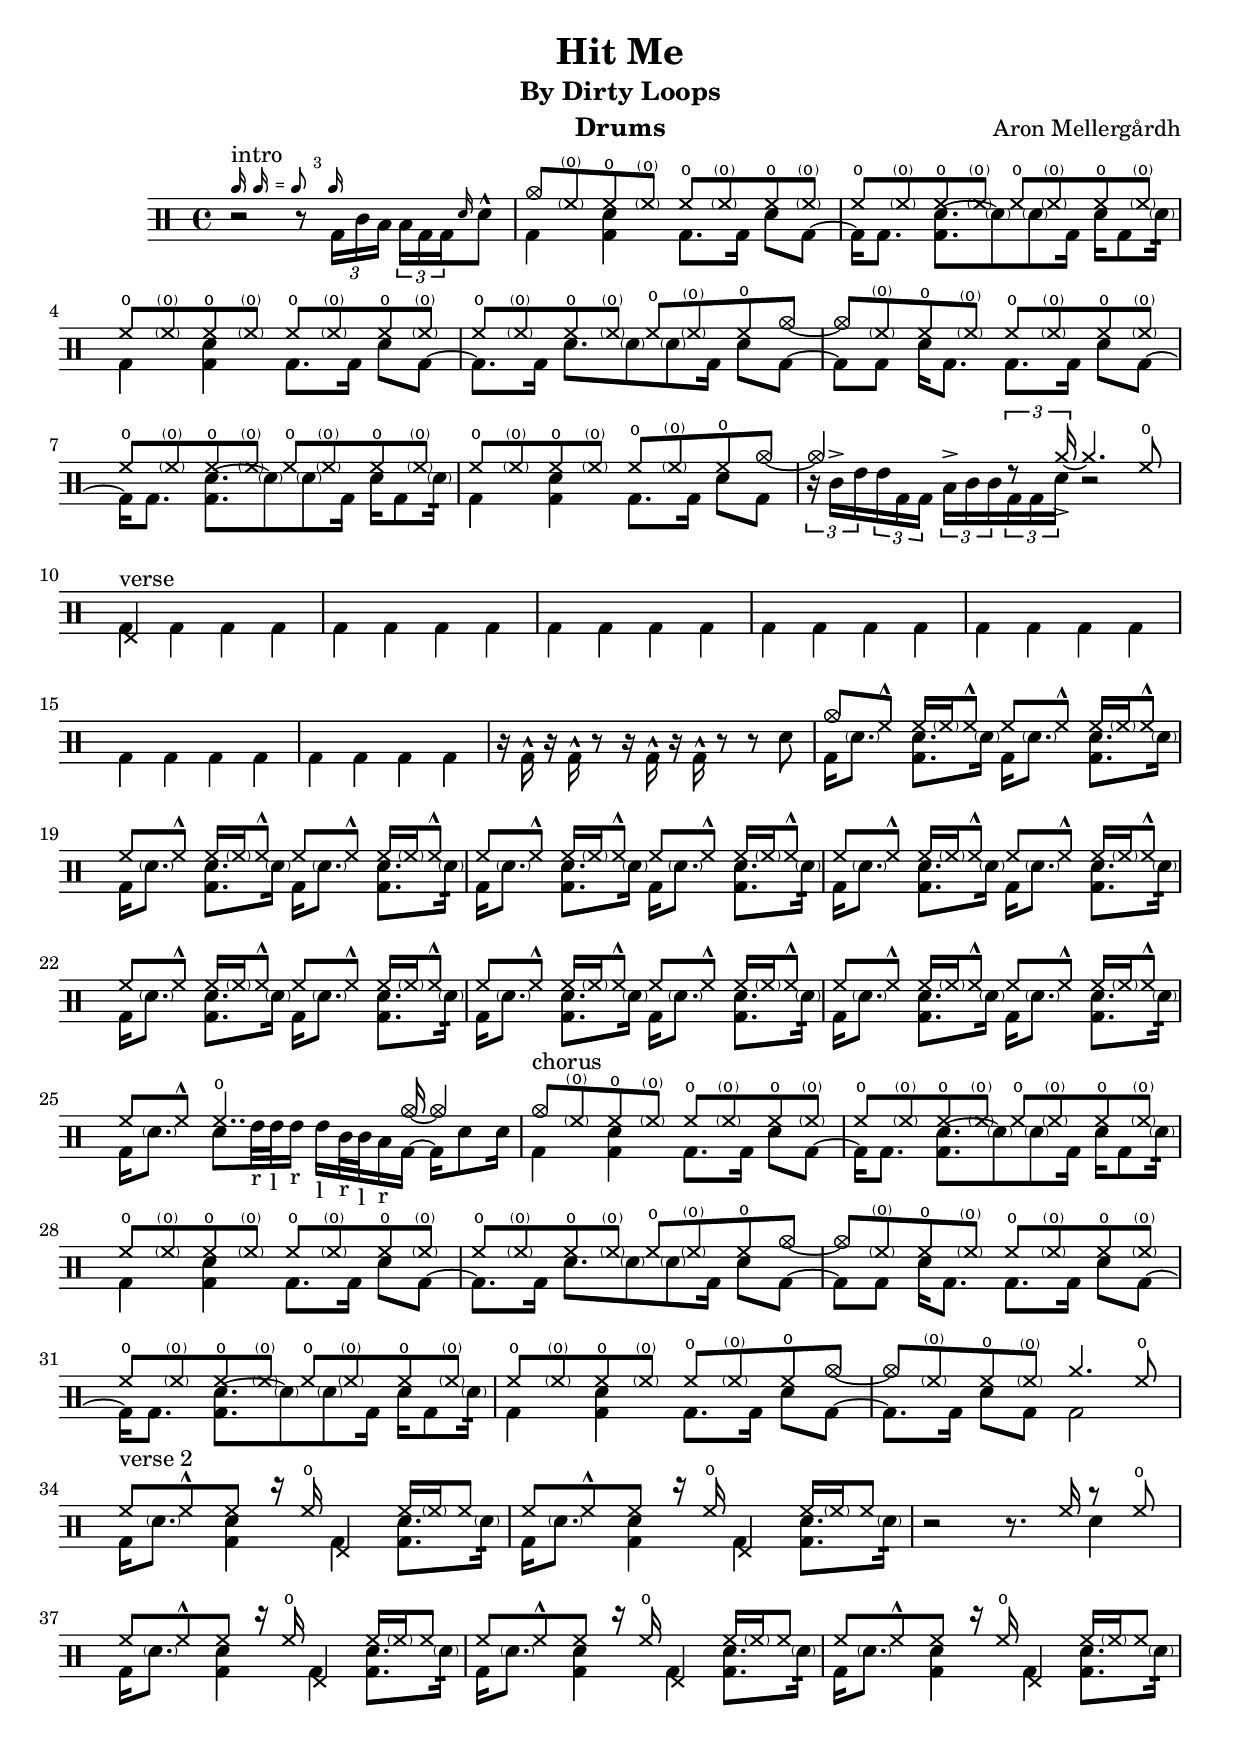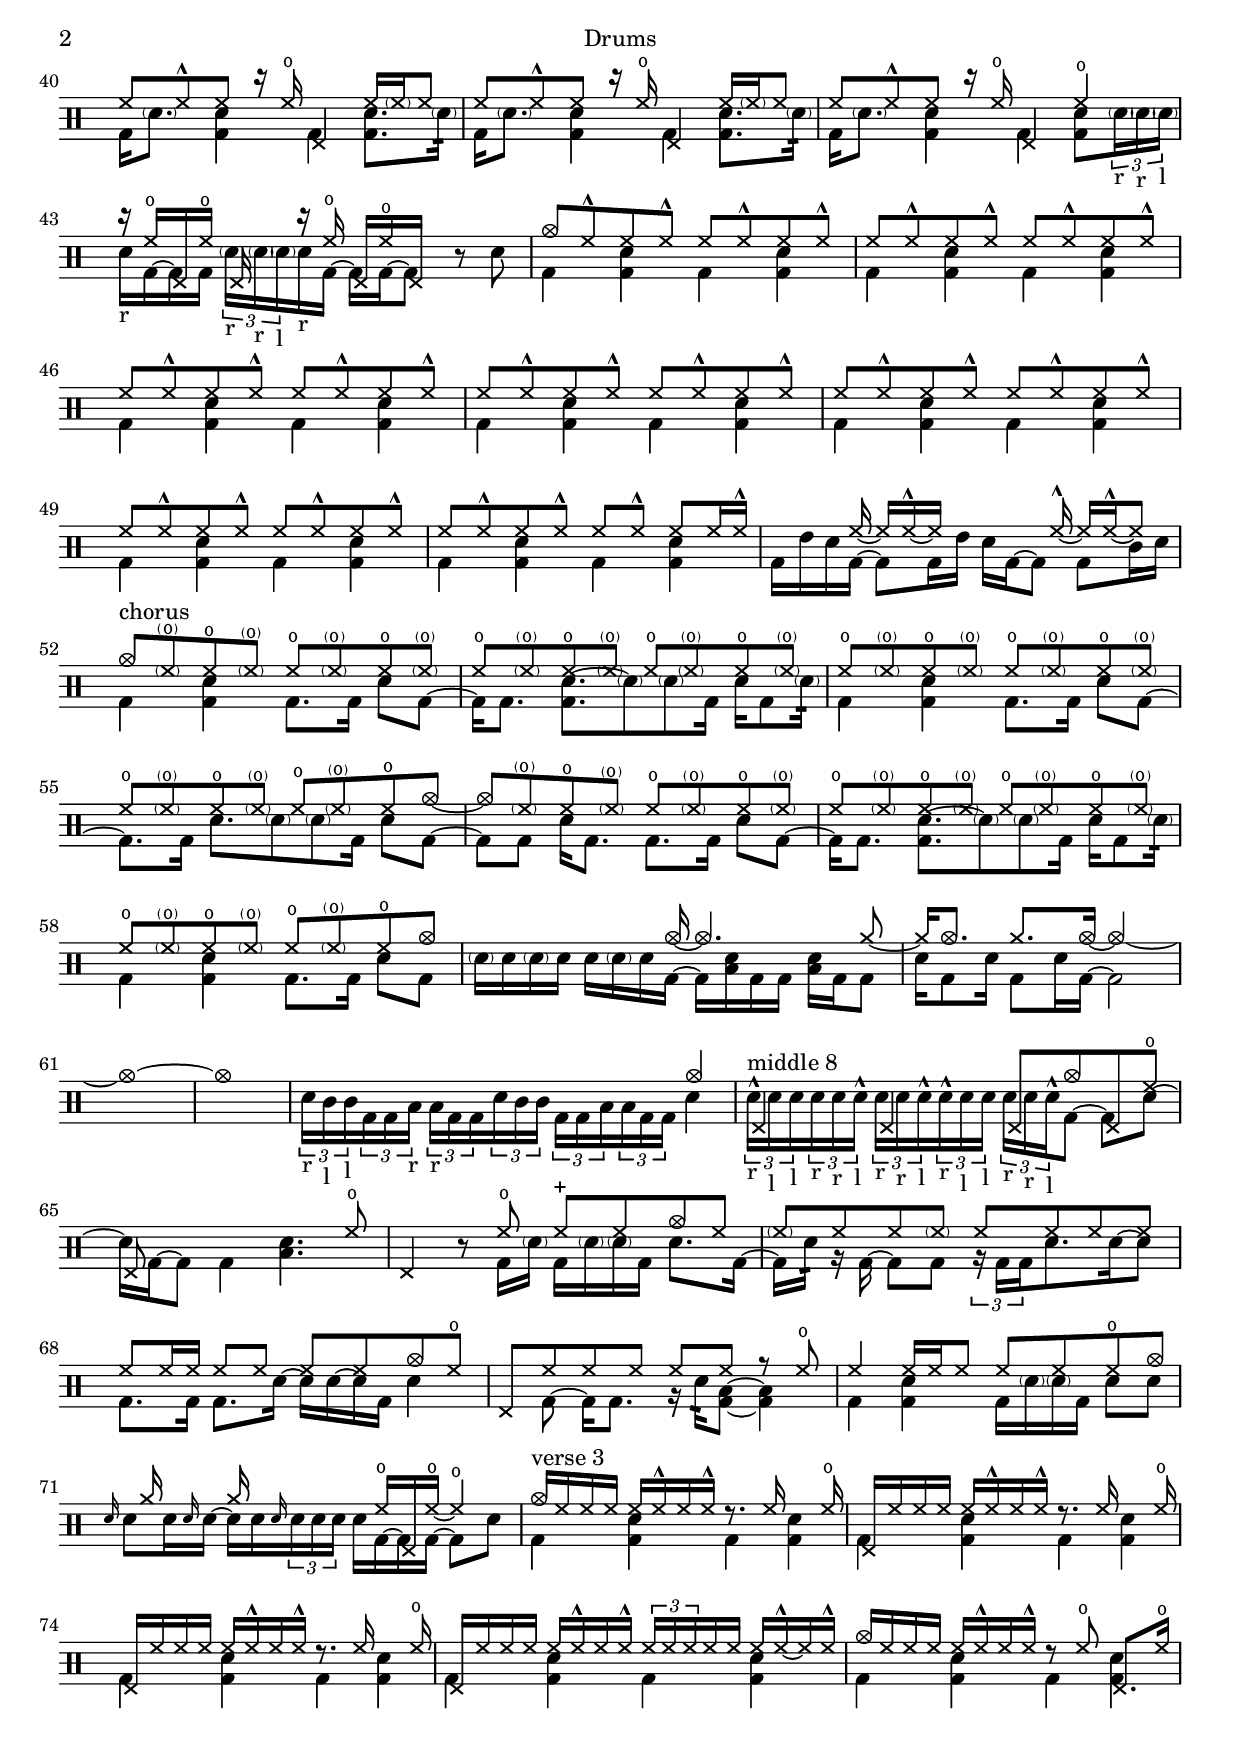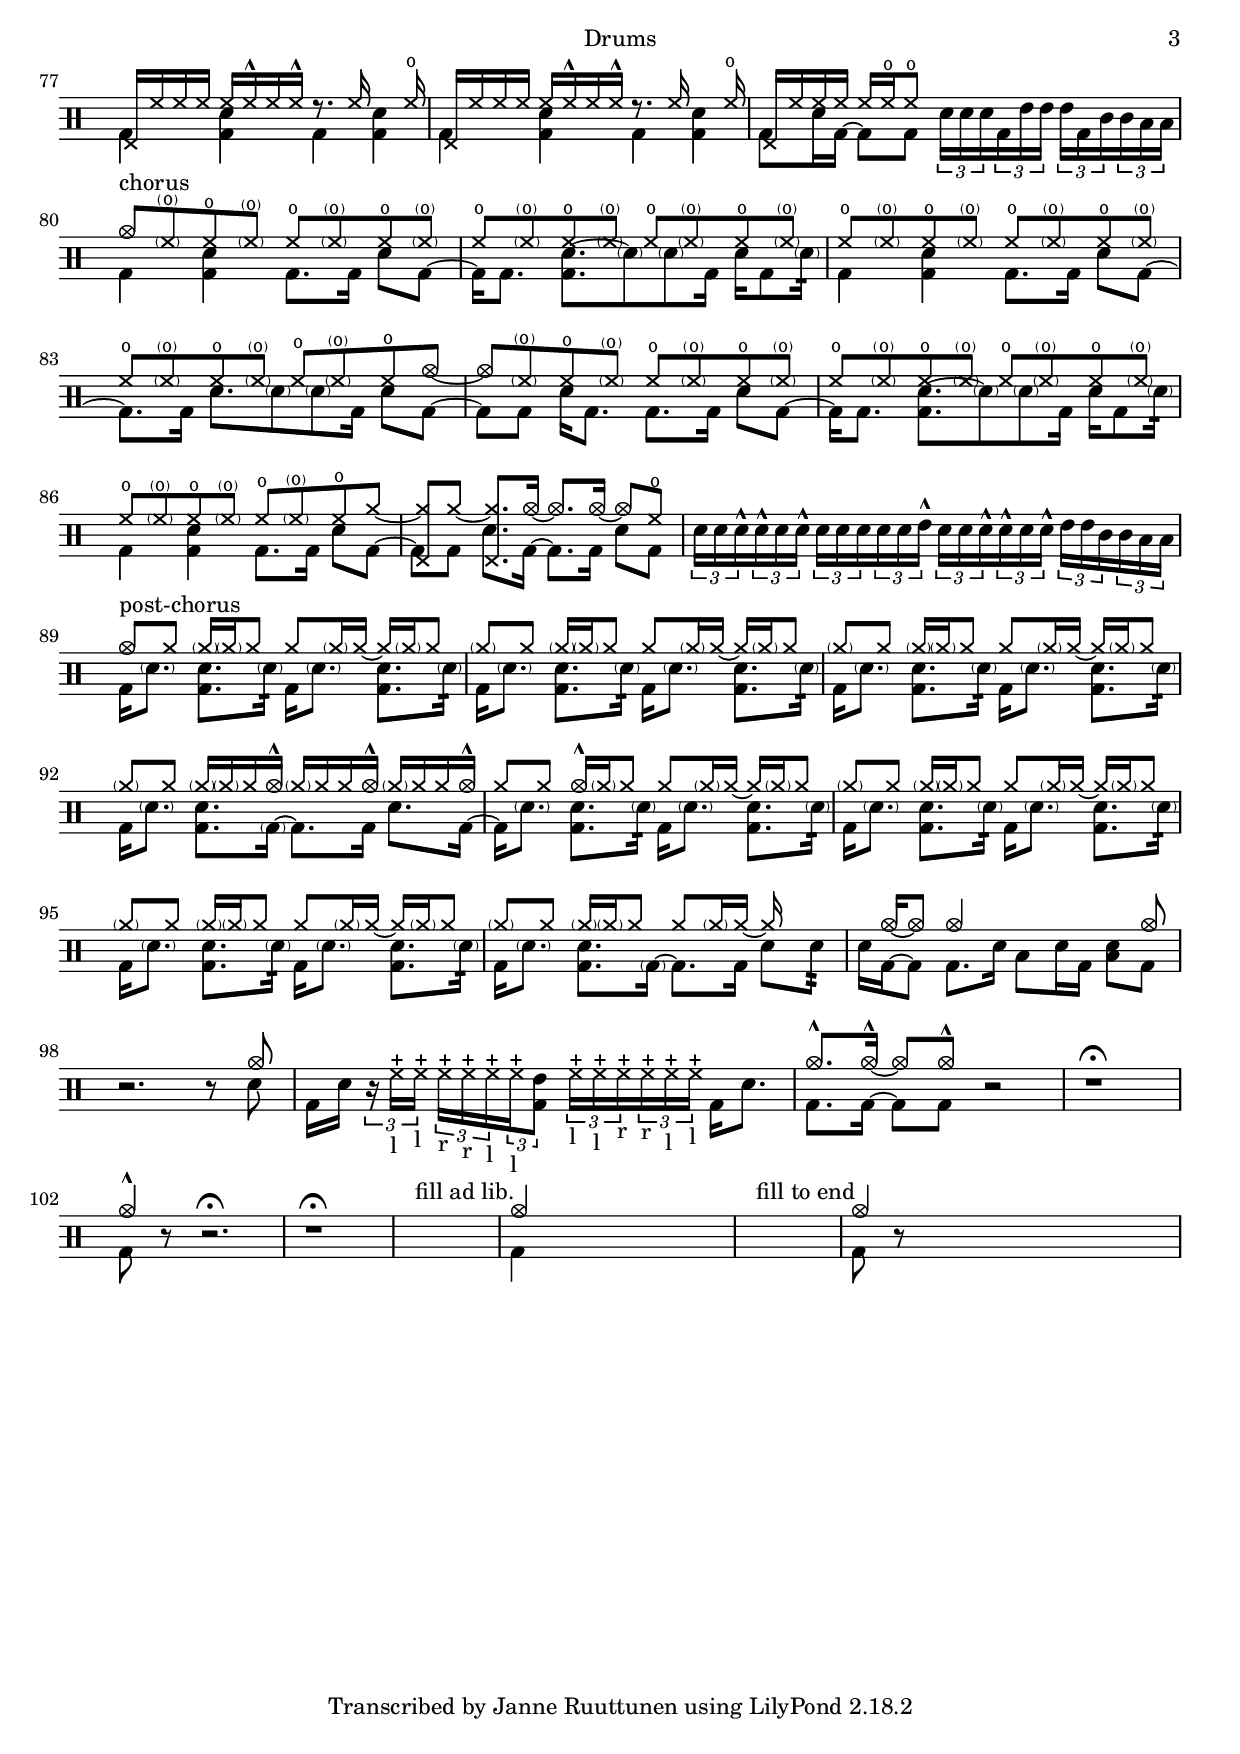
\version "2.18.2"
% \pointAndClickOff

\header {
  title = "Hit Me"
  subtitle = "By Dirty Loops"
  composer = "Aron Mellergårdh"
  instrument = "Drums"
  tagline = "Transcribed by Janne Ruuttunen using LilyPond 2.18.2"
}

chHH = \drummode { hho8 \parenthesize hho hho \parenthesize hho }
vHH = \drummode {hh8 hh^^ hh16 \parenthesize hh hh8^^}

introUp = \drummode {
  s1
  cymc8 \parenthesize hho hho \parenthesize hho
  \repeat percent 6 \chHH
  hho \parenthesize hho hho cymc~ 
  cymc \parenthesize hho hho \parenthesize hho
  \repeat percent 4 \chHH
  hho \parenthesize hho hho cymc8~cymc4 s8 \tuplet 3/2 {r8 cymcb16->~} cymcb4. hho8
}
introDown = \drummode {
  r2 r8 \tuplet 3/2 { bd16 tomml toml } \tuplet 3/2 { toml bd bd} \grace { sn16 } sn8^^
  bd4 <bd sn>4 bd8. bd16 sn8 bd8~bd16 bd8. <bd sn~>8. \parenthesize sn8 \parenthesize sn bd16 sn16 bd8 \parenthesize sn16:32
  bd4 <bd sn>4 bd8. bd16 sn8 bd8~bd8. bd16 sn8. \parenthesize sn8 \parenthesize sn bd16 sn8 bd8~
  bd8 bd8 sn16 bd8. bd8. bd16 sn8 bd8~bd16 bd8. <bd sn~>8. \parenthesize sn8 \parenthesize sn bd16 sn16 bd8 \parenthesize sn16:32
  bd4 <bd sn>4 bd8. bd16 sn8 bd8 \tuplet 3/2 8 {r16 tomml16-> tommh tommh bd bd toml-> tomml tomml bd bd sn} r2 
}
vAup = \drummode {
  hhp4 s2. \repeat percent 7 {s1}
  cymc8 hh^^ hh16 \parenthesize hh hh8^^
  \repeat percent 13 \vHH 
  hh8 hh^^ hho4.. cymca16~cymca4
}
vGrooveA = \drummode { bd16 \parenthesize sn8. <bd sn> \parenthesize sn16 }
vGrooveB = \drummode { bd16 \parenthesize sn8. <bd sn> \parenthesize sn16:32 }
vAdown = \drummode {
  \repeat percent 7 {bd4 bd bd bd } r16 bd^^ r bd^^ r8 r16 bd^^ r bd^^ r8 r8 sn8
  \repeat percent 3 { \vGrooveA } \vGrooveB
  \repeat percent 5 { \vGrooveA \vGrooveB }
  bd16 \parenthesize sn8. sn8 tommh32_"r" tommh_"l" tommh16_"r" tommh_"l" tomml32_"r" tomml32_"l" toml16_"r" bd16~bd sn8 sn16
}

chAup = \drummode {
  cymc8 \parenthesize hho hho \parenthesize hho
  \repeat percent 6 \chHH
  hho \parenthesize hho hho cymc~ 
  cymc \parenthesize hho hho \parenthesize hho
  \repeat percent 4 \chHH
  hho \parenthesize hho hho cymc~
  cymc8 \parenthesize hho hho \parenthesize hho cymcb4. hho8
}
chAdown = \drummode {
  bd4 <bd sn>4 bd8. bd16 sn8 bd8~bd16 bd8. <bd sn~>8. \parenthesize sn8 \parenthesize sn bd16 sn16 bd8 \parenthesize sn16:32
  bd4 <bd sn>4 bd8. bd16 sn8 bd8~bd8. bd16 sn8. \parenthesize sn8 \parenthesize sn bd16 sn8 bd8~
  bd8 bd8 sn16 bd8. bd8. bd16 sn8 bd8~bd16 bd8. <bd sn~>8. \parenthesize sn8 \parenthesize sn bd16 sn16 bd8 \parenthesize sn16:32
  bd4 <bd sn>4 bd8. bd16 sn8 bd8~bd8. bd16 sn8 bd bd2  
}

vBGrooveUp = \drummode {
  hh8 hh^^ hh8 r16 hho hhp4 hh16 \parenthesize hh16 hh8  
} 
vBGrooveDown = \drummode {
  bd16 \parenthesize sn8. <bd sn>4 bd <bd sn>8. \parenthesize sn16:32
}
vBSimpleUp = \drummode {
  hh8 hh^^ hh hh^^ hh hh^^ hh hh^^    
}
vBSimpleDown = \drummode {
  bd4 <bd sn> bd <bd sn>
}
vBup = \drummode {
  \repeat percent 2 { \vBGrooveUp }
  r2 r8. hh16 r8 hho
  \repeat percent 5 { \vBGrooveUp }
  hh8 hh^^ hh8 r16 hho hhp4 hho4
  r16 hho hhp hho hhp s r hho hhp hho hhp s s4
  cymc8 hh^^ hh hh^^ hh hh^^ hh hh^^    
  \repeat percent 5 { \vBSimpleUp }
  hh hh^^ hh hh^^ hh hh^^ hh hh16 hh16^^
  s8. hh16~hh hh^^~hh s4 hh16^^~hh hh^^~hh8
}
vBdown = \drummode {
  \repeat percent 2 { \vBGrooveDown }
  s2. sn4
  \repeat percent 5 { \vBGrooveDown }
  bd16 \parenthesize sn8. <bd sn>4 bd <bd sn>8 \tuplet 3/2 {\parenthesize sn16_"r" \parenthesize sn_"r" \parenthesize sn_"l"}
  sn16_"r" bd~bd bd \tuplet 3/2  {\parenthesize sn16_"r" \parenthesize sn_"r" \parenthesize sn_"l"} sn16_"r" bd~bd bd~bd8 r sn
  \repeat percent 7 { \vBSimpleDown }
  bd16 tommh sn bd16~bd8 bd16 tommh sn bd16~bd8 bd tomml16 sn
}

chBup = \drummode {
  cymc8 \parenthesize hho hho \parenthesize hho
  \repeat percent 6 \chHH
  hho \parenthesize hho hho cymc~ 
  cymc \parenthesize hho hho \parenthesize hho
  \repeat percent 4 \chHH
  hho \parenthesize hho hho cymc
  s4 s8. cymc16~cymc4. cymcb8~cymcb16 cymc8. cymcb8. cymc16~cymc2~
  cymc1~cymc
  s2. cymc4
}
chBdown = \drummode {
  bd4 <bd sn>4 bd8. bd16 sn8 bd8~bd16 bd8. <bd sn~>8. \parenthesize sn8 \parenthesize sn bd16 sn16 bd8 \parenthesize sn16:32
  bd4 <bd sn>4 bd8. bd16 sn8 bd8~bd8. bd16 sn8. \parenthesize sn8 \parenthesize sn bd16 sn8 bd8~
  bd8 bd8 sn16 bd8. bd8. bd16 sn8 bd8~bd16 bd8. <bd sn~>8. \parenthesize sn8 \parenthesize sn bd16 sn16 bd8 \parenthesize sn16:32
  bd4 <bd sn>4 bd8. bd16 sn8 bd
  \parenthesize sn16 sn \parenthesize sn sn sn \parenthesize sn sn bd16~bd <sn toml>16 bd bd <sn toml>16 bd16 bd8 sn16 bd8 sn16 bd8 sn16 bd16~bd2
  s1 s
  \tuplet 3/2 8 {sn16_"r" tomml_"l" tomml_"l" bd bd toml_"r" toml_"r" bd bd sn16 tomml tomml bd bd toml toml bd bd} sn4
}
brUp = \drummode {
  hhp4 hhp4 hhp8 cymc hhp hho
  hhp8 s8 s4 s s8 hho8
  hhp4 r8 hho hhc hh cymc hh \parenthesize hh hh hh \parenthesize hh hh hh hh hh
  hh hh16 hh hh8 hh hh hh cymc hho
  hhp hh hh hh hh hh r hho
  hh4 hh16 hh hh8 hh hh hho cymc
  s16 cymr s s cymr s s s s hho hhp hho~hho4
}
brDown = \drummode {
  \tuplet 3/2 8 {sn16_"r"^^ sn_"l" sn_"l" sn_"r" sn_"r" sn_"l"^^ sn_"r" sn_"r" sn^^_"l" sn^^_"r" sn_"l" sn_"l" sn_"r" sn_"r" sn^^_"l"} bd8~bd sn8~
  sn16 bd16~bd8 bd4 <sn toml>4. s8
  s4. bd16 \parenthesize sn bd \parenthesize sn \parenthesize sn bd sn8. bd16~
  bd16 \parenthesize {sn:} r bd16~bd8 bd \tuplet 3/2 {r16 bd bd} sn8. sn16~sn8
  bd8. bd16 bd8. sn16~sn sn~sn bd sn4
  s8 bd~bd16 bd8. r16 sn: <toml bd>8~<toml bd>4
  bd4 <bd sn> bd16 \parenthesize sn \parenthesize sn bd16 sn8 sn
  \grace sn16 sn8 sn16 \grace sn sn~sn sn \grace sn \tuplet 3/2 {sn sn sn} sn bd~bd bd16~bd8 sn8
}
vCGrooveUp = \drummode {
  hhp16 hh hh hh hh hh^^ hh hh^^ r8. hh16 s8. hho16
}
vCup = \drummode {
  cymc16 hh hh hh hh hh^^ hh hh^^ r8. hh16 s8. hho16
  \vCGrooveUp	
  \vCGrooveUp	
  hhp16 hh hh hh hh hh^^ hh hh^^ \tuplet 3/2 {hh16 hh hh} hh hh hh hh^^~hh hh^^
  cymc16 hh hh hh hh hh^^ hh hh^^ r8 hho hhp8. hho16
  \vCGrooveUp	
  \vCGrooveUp	
  hhp16 hh hh hh hh hho hho8 s2
}
vCGrooveDown = \drummode {
  bd4 <bd sn> bd <bd sn>
}	
vCdown = \drummode {
  \vCGrooveDown
  \vCGrooveDown
  \vCGrooveDown
  \vCGrooveDown
  \vCGrooveDown
  \vCGrooveDown
  \vCGrooveDown
  bd8 sn16 bd~bd8 bd8 \tuplet 3/2 8 {sn16 sn sn bd tommh tommh tommh bd tomml tomml toml toml}
}
chCup = \drummode {
  cymc8 \parenthesize hho hho \parenthesize hho
  \repeat percent 6 \chHH
  hho \parenthesize hho hho cymc~ 
  cymc \parenthesize hho hho \parenthesize hho
  \repeat percent 4 \chHH
  hho \parenthesize hho hho cymcb~
  <cymcb hhp>8 cymcb~<cymcb hhp>8. cymc16~cymca8. cymca16~cymca8 hho8
  s1
}
chCdown = \drummode {
  bd4 <bd sn>4 bd8. bd16 sn8 bd8~bd16 bd8. <bd sn~>8. \parenthesize sn8 \parenthesize sn bd16 sn16 bd8 \parenthesize sn16:32
  bd4 <bd sn>4 bd8. bd16 sn8 bd8~bd8. bd16 sn8. \parenthesize sn8 \parenthesize sn bd16 sn8 bd8~
  bd8 bd8 sn16 bd8. bd8. bd16 sn8 bd8~bd16 bd8. <bd sn~>8. \parenthesize sn8 \parenthesize sn bd16 sn16 bd8 \parenthesize sn16:32
  bd4 <bd sn>4 bd8. bd16 sn8 bd~
  bd8 bd sn8. bd16~bd8. bd16 sn8 bd8
  \tuplet 3/2 8 {sn16 sn sn^^ sn^^ sn sn^^ sn sn sn sn sn tommh^^ sn sn sn^^ sn^^ sn sn^^ tommh tommh tomml tomml toml toml}
}
postChUp = \drummode {
  cymca8 cymr8 \parenthesize cymr16 \parenthesize cymr16 cymr8 cymr8 \parenthesize cymr16 cymr16~cymr16 \parenthesize cymr16 cymr8
  \parenthesize cymr8 cymr8 \parenthesize cymr16 \parenthesize cymr16 cymr8 cymr8 \parenthesize cymr16 cymr16~cymr16 \parenthesize cymr16 cymr8
  \parenthesize cymr8 cymr8 \parenthesize cymr16 \parenthesize cymr16 cymr8 cymr8 \parenthesize cymr16 cymr16~cymr16 \parenthesize cymr16 cymr8
  \parenthesize cymr8 cymr8 \parenthesize cymr16 \parenthesize cymr16 cymr16 cymc16^^ \parenthesize cymr16 cymr16 cymr16 cymc16^^ \parenthesize cymr16 cymr16 cymr16 cymc16^^
  cymr8 cymr8 cymc16^^ \parenthesize cymr16 cymr8 cymr8 \parenthesize cymr16 cymr16~cymr16 \parenthesize cymr16 cymr8
  \parenthesize cymr8 cymr8 \parenthesize cymr16 \parenthesize cymr16 cymr8 cymr8 \parenthesize cymr16 cymr16~cymr16 \parenthesize cymr16 cymr8
  \parenthesize cymr8 cymr8 \parenthesize cymr16 \parenthesize cymr16 cymr8 cymr8 \parenthesize cymr16 cymr16~cymr16 \parenthesize cymr16 cymr8
  \parenthesize cymr8 cymr8 \parenthesize cymr16 \parenthesize cymr16 cymr8 cymr8 \parenthesize cymr16 cymr16~cymr16 s8.
  s16 cymca16~cymc8 cymca4 s4. cymca8 
  r2. r8 cymc8
  s1
  cymca8.^^ cymca16^^~cymca8 cymca8^^ r2
  r1\fermata
  cymca4^^ r2.\fermata
  r1\fermata
}
 
postChDown = \drummode {
  \vGrooveB
  \vGrooveB
  \vGrooveB
  \vGrooveB
  \vGrooveB
  \vGrooveB
  bd16 \parenthesize sn8. <bd sn> \parenthesize bd16~bd8. bd16 sn8. bd16~
  \vGrooveB
  \vGrooveB
  \vGrooveB
  \vGrooveB
  \vGrooveB
  \vGrooveB
  bd16 \parenthesize sn8. <bd sn> \parenthesize bd16~bd8. bd16 sn8 sn8:32
  sn16 bd16~bd8 bd8. sn16 toml8 sn16 bd16 <sn toml>8 bd8
  s2. s8 sn8
  bd16 sn16 \tuplet 3/2 8 {r16 hhc16_"l" hhc_"l" hhc_"r" hhc_"r" hhc_"l" hhc_"l" <tommh bd>8 hhc16_"l" hhc_"l" hhc_"r" hhc_"r" hhc_"l" hhc_"l"} bd16 sn8. 
  bd8. bd16~bd8 bd8 s2
  s1
  bd8 r8 s2.
  s1
}	
up = \drummode { \unfoldRepeats {
  \introUp
  \vAup
  \chAup
  \vBup
  \chBup
  \brUp
  \vCup
  \chCup
  \postChUp
  \drummode {s1}
  \drummode {cymca4 s2. s1}
  \drummode {cymca4 s2.}
}}
down = \drummode { \unfoldRepeats {
  <>^\markup\teeny {
    \note #"16" #1
    \note #"16" #1
    =
    \note #"8" #1
	\raise #2 "3"
	\note #"16" #1
  }
  <>^\markup { intro }  \introDown
  <>^\markup { verse }  \vAdown
  <>^\markup { chorus } \chAdown
  <>^\markup { verse 2 } \vBdown
  <>^\markup { chorus } \chBdown
  <>^\markup { middle 8 } \brDown
  <>^\markup { verse 3 } \vCdown
  <>^\markup { chorus } \chCdown
  <>^\markup { post-chorus } \postChDown
  <>^\markup { fill ad lib. } \drummode {s1}
  \drummode { bd4 s2.}
  <>^\markup { fill to end } \drummode { s1 }
  \drummode { bd8 r8 s2.}
}}


\score {
  <<
    \new DrumStaff <<
      \new DrumVoice { \stemUp \up}
      \new DrumVoice { \stemDown \down}
    >>
  >>
  \layout { }
  \midi { }
}
